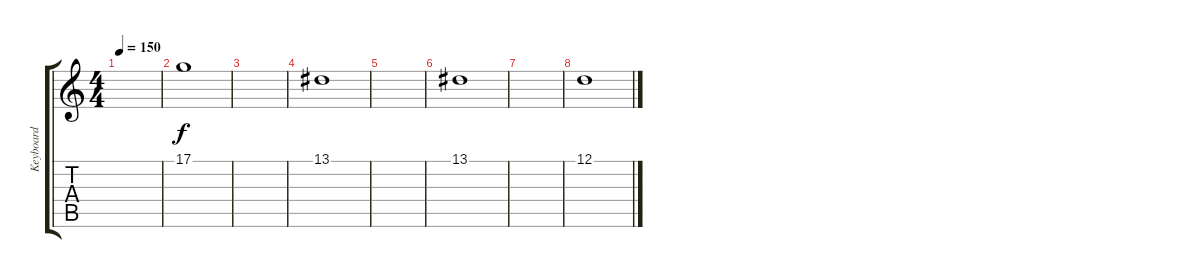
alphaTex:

\track ("Keyboard" "Keyboard") {instrument harpsichord}
\staff {score tabs}
\tuning (D4 A3 F3 C3 G2 C2) {hide}
\ts (4 4)
\tempo 150
\clef g2
\ks c
|
17.1.1 |
|
13.1.1 |
|
13.1.1 |
|
12.1.1
